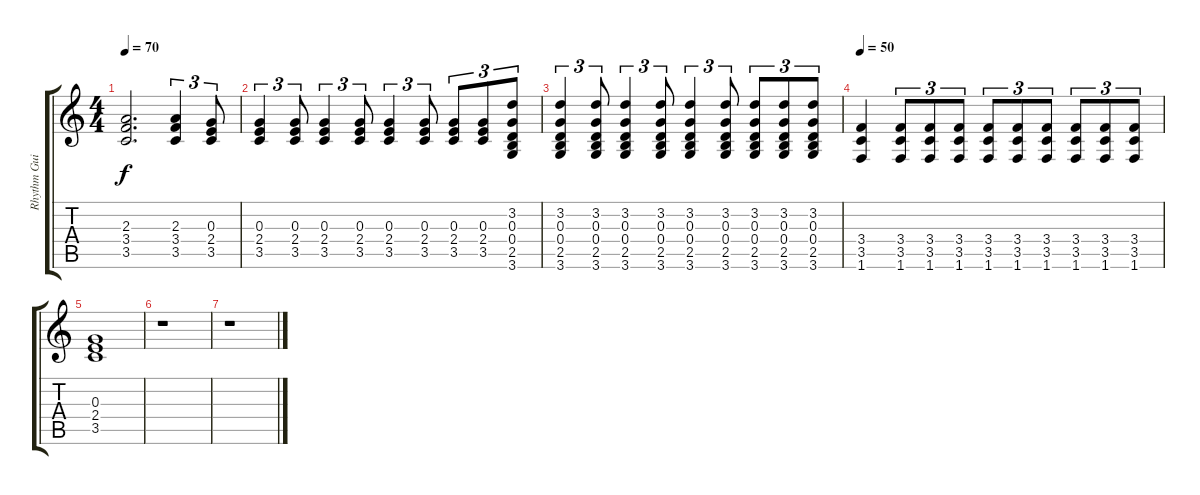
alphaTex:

\track ("Rhythm Guitar" "Rhythm Gui") {instrument electricguitarclean}
\staff {score tabs}
\tuning (E4 B3 G3 D3 A2 E2) {hide}
\ts (4 4)
\tempo 70
\clef g2
\ks c
(2.3{t} 3.4{t} 3.5{t}).2{d dy f} (2.3 3.4 3.5).4{tu (3 2)} (0.3 2.4 3.5).8{tu (3 2)} |
(0.3 2.4 3.5).4{tu (3 2)} (0.3 2.4 3.5).8{tu (3 2)} (0.3 2.4 3.5).4{tu (3 2)} (0.3 2.4 3.5).8{tu (3 2)} (0.3 2.4 3.5).4{tu (3 2)} (0.3 2.4 3.5).8{tu (3 2)} (0.3 2.4 3.5).8{tu (3 2)} (0.3 2.4 3.5).8{tu (3 2)} (3.2 0.3 0.4 2.5 3.6).8{tu (3 2)} |
(3.2 0.3 0.4 2.5 3.6).4{tu (3 2)} (3.2 0.3 0.4 2.5 3.6).8{tu (3 2)} (3.2 0.3 0.4 2.5 3.6).4{tu (3 2)} (3.2 0.3 0.4 2.5 3.6).8{tu (3 2)} (3.2 0.3 0.4 2.5 3.6).4{tu (3 2)} (3.2 0.3 0.4 2.5 3.6).8{tu (3 2)} (3.2 0.3 0.4 2.5 3.6).8{tu (3 2)} (3.2 0.3 0.4 2.5 3.6).8{tu (3 2)} (3.2 0.3 0.4 2.5 3.6).8{tu (3 2)} |
\tempo 50
(3.4 3.5 1.6).4 (3.4 3.5 1.6).8{tu (3 2)} (3.4 3.5 1.6).8{tu (3 2)} (3.4 3.5 1.6).8{tu (3 2)} (3.4 3.5 1.6).8{tu (3 2)} (3.4 3.5 1.6).8{tu (3 2)} (3.4 3.5 1.6).8{tu (3 2)} (3.4 3.5 1.6).8{tu (3 2)} (3.4 3.5 1.6).8{tu (3 2)} (3.4 3.5 1.6).8{tu (3 2)} |
(0.3 2.4 3.5).1 |
r.1 |
r.1
